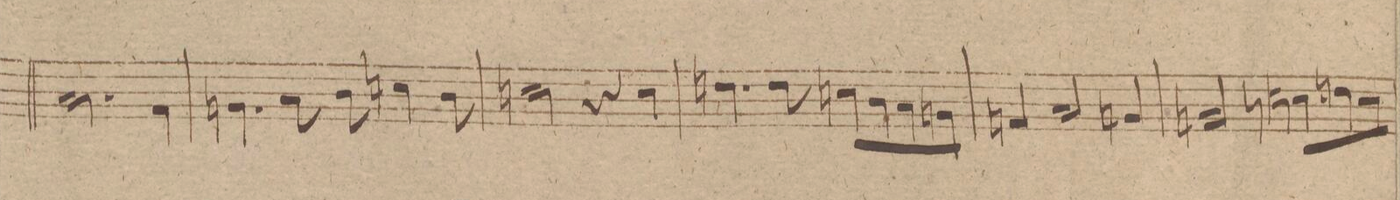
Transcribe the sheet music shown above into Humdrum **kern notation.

**kern	**dynam
*I"Oboe 2do in	*
*clefG2	*
*k[f#c#g#d#]	*
*met(c)	*
*M4/4	*
2.a\	.
4f#\	.
=244	=244
4.gn\	.
8a\	.
8b\	.
4ccn\	.
8b\	.
=245	=245
2ccn\	.
4r	.
4cc\	.
=246	=246
4.ddn\	.
8dd\	.
8ccn\L	.
8b\	.
8a\	.
8gn\J	.
=247	=247
4fn/	.
2a/	.
4gn/	.
=248	=248
2gn/	.
8r	.
8ccn\L	.
8ddn\	.
8cc\J	.
=249	=249
*-	*-
